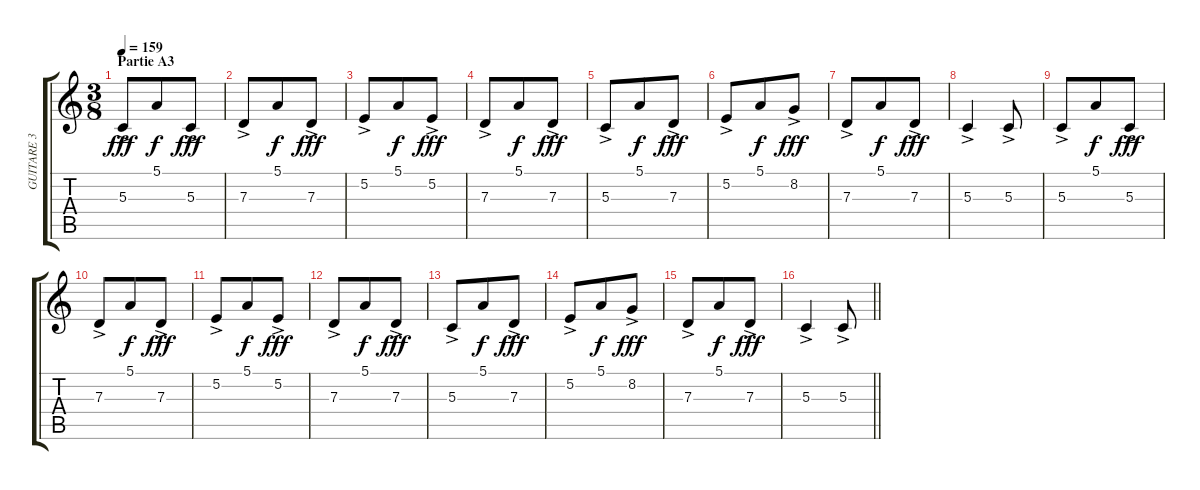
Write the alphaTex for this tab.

\track ("GUITARE 3" "GUITARE 3") {instrument acousticgrandpiano}
\staff {score tabs}
\tuning (E4 B3 G3 D3 A2 E2) {hide}
\ts (3 8)
\section ("" "Partie A3")
\tempo 159
\clef g2
\ks c
5.3{ac}.8{dy fff} 5.1.8{dy f} 5.3{ac}.8{dy fff} |
7.3{ac}.8 5.1.8{dy f} 7.3{ac}.8{dy fff} |
5.2{ac}.8 5.1.8{dy f} 5.2{ac}.8{dy fff} |
7.3{ac}.8 5.1.8{dy f} 7.3{ac}.8{dy fff} |
5.3{ac}.8 5.1.8{dy f} 7.3{ac}.8{dy fff} |
5.2{ac}.8 5.1.8{dy f} 8.2{ac}.8{dy fff} |
7.3{ac}.8 5.1.8{dy f} 7.3{ac}.8{dy fff} |
5.3{ac}.4 5.3{ac}.8 |
5.3{ac}.8 5.1.8{dy f} 5.3{ac}.8{dy fff} |
7.3{ac}.8 5.1.8{dy f} 7.3{ac}.8{dy fff} |
5.2{ac}.8 5.1.8{dy f} 5.2{ac}.8{dy fff} |
7.3{ac}.8 5.1.8{dy f} 7.3{ac}.8{dy fff} |
5.3{ac}.8 5.1.8{dy f} 7.3{ac}.8{dy fff} |
5.2{ac}.8 5.1.8{dy f} 8.2{ac}.8{dy fff} |
7.3{ac}.8 5.1.8{dy f} 7.3{ac}.8{dy fff} |
\barLineRight lightlight
5.3{ac}.4 5.3{ac}.8
